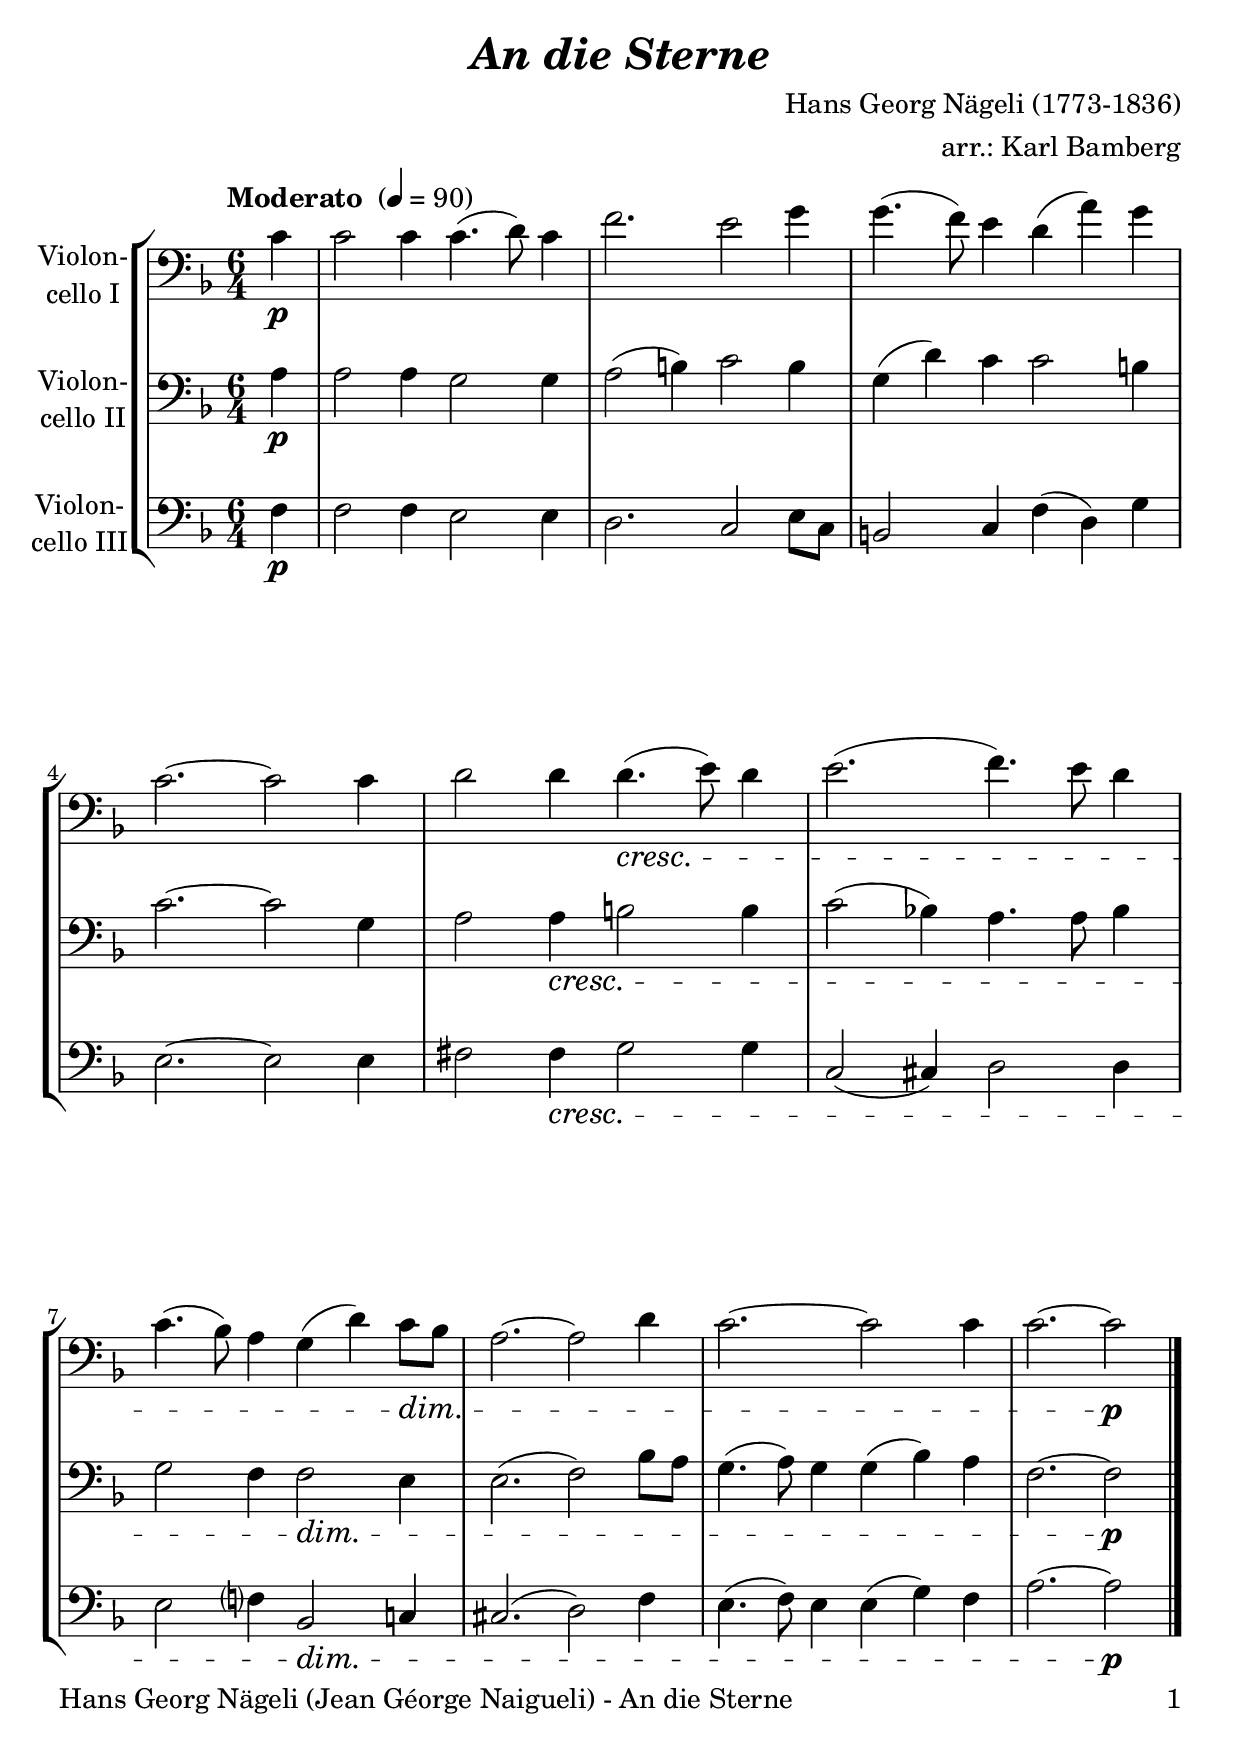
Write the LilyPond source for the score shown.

\version "2.18.2"
\include "deutsch.ly"
  
#(set-global-staff-size 24)

\header {
  title     = \markup \bold \italic "An die Sterne"
  composer  = "Hans Georg Nägeli (1773-1836)"
  arranger  = "arr.: Karl Bamberg"
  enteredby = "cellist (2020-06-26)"
%  piece     = ""
}

voiceconsts = {
  \key e \major
  \time 6/4
  \clef "bass"
%  \numericTimeSignature
  \compressFullBarRests
  % Set default beaming for all staves
%  \set Timing.beamExceptions = #'()
%  \set Timing.baseMoment     = #(ly:make-moment 1 4)
%  \set Timing.beatStructure  = #'(1 1 1)
  \tempo "Moderato " 4=90
}

micl = "clarinet"
mifl = "flute"
miob = "oboe"
mifh = "french horn"
misx = "tenor sax"
mist = "string ensemble 1"
miba = "cello"

atem = \mark \markup \box \italic "a tempo"
dolc = \markup \italic "dolce"
rit  = \mark \markup \box \italic "rit."
solo = \markup \italic "solo"

va = \relative c' {
  \voiceconsts

  \partial 4 h4\p
  h2 h4 h4.( cis8) h4
  e2. dis2 fis4
  fis4.( e8) dis4 cis( gis') fis
  h,2.~ h2 h4

  cis2 cis4 cis4.(\cresc dis8) cis4
  dis2.( e4.) dis8 cis4
  h4.( a8) gis4 fis( cis') h8\dim a
  gis2.~ gis2 cis4
  h2.~ h2 h4
  h2.~ h2\p \bar "|."
}

vb = \relative c' {
  \voiceconsts

  \partial 4 gis4\p
  gis2 gis4 fis2 fis4
  gis2( ais4) h2 ais4
  fis( cis') h h2 ais4
  h2.~ h2 fis4
  gis2 gis4\cresc ais2 ais4

  h2( a!4) gis4. gis8
  a4
  fis2 e4 e2\dim dis4
  dis2.( e2) a8 gis
  fis4.( gis8) fis4 fis( a) gis
  e2.~ e2\p \bar "|."
}

vc = \relative c {
  \voiceconsts

  \partial 4 e4\p
  e2 e4 dis2 dis4
  cis2. h2 dis8 h
  ais2 h4 e( cis) fis
  dis2.~ dis2 dis4

  eis2 eis4\cresc fis2 fis4
  h,2( his4) cis2 cis4
  dis2 e?4 a,2\dim h!4
  his2.( cis2) e4
  dis4.( e8) dis4 dis( fis) e
  gis2.~ gis2\p \bar "|."
}


music = \new StaffGroup <<
      \new Staff {
	\set Staff.midiInstrument = \miba
	\set Staff.instrumentName = \markup \center-column { "Violon-" "cello I" }
	\transpose e f { \va }
      }

      \new Staff {
	\set Staff.midiInstrument = \miba
	\set Staff.instrumentName = \markup \center-column { "Violon-" "cello II" }
	\transpose e f { \vb }
      }

      \new Staff {
	\set Staff.midiInstrument = \miba
	\set Staff.instrumentName = \markup \center-column { "Violon-" "cello III" }
	\transpose e f { \vc }
      }
>>

\book {
   \paper {
    print-page-number = ##t
    print-first-page-number = ##t
    ragged-last-bottom = ##f
    oddHeaderMarkup = \markup \null
    evenHeaderMarkup = \markup \null
    oddFooterMarkup = \markup {
      \fill-line {
        \on-the-fly #print-page-number-check-first
        "Hans Georg Nägeli (Jean Géorge Naigueli) - An die Sterne" \fromproperty #'page:page-number-string
      }
    }
    evenFooterMarkup = \oddFooterMarkup
  } \score {
    \music
    \layout {}
  }

  \score {
    \unfoldRepeats \music

    \midi {
      \context {
        \Score
      }
    }
  }
}